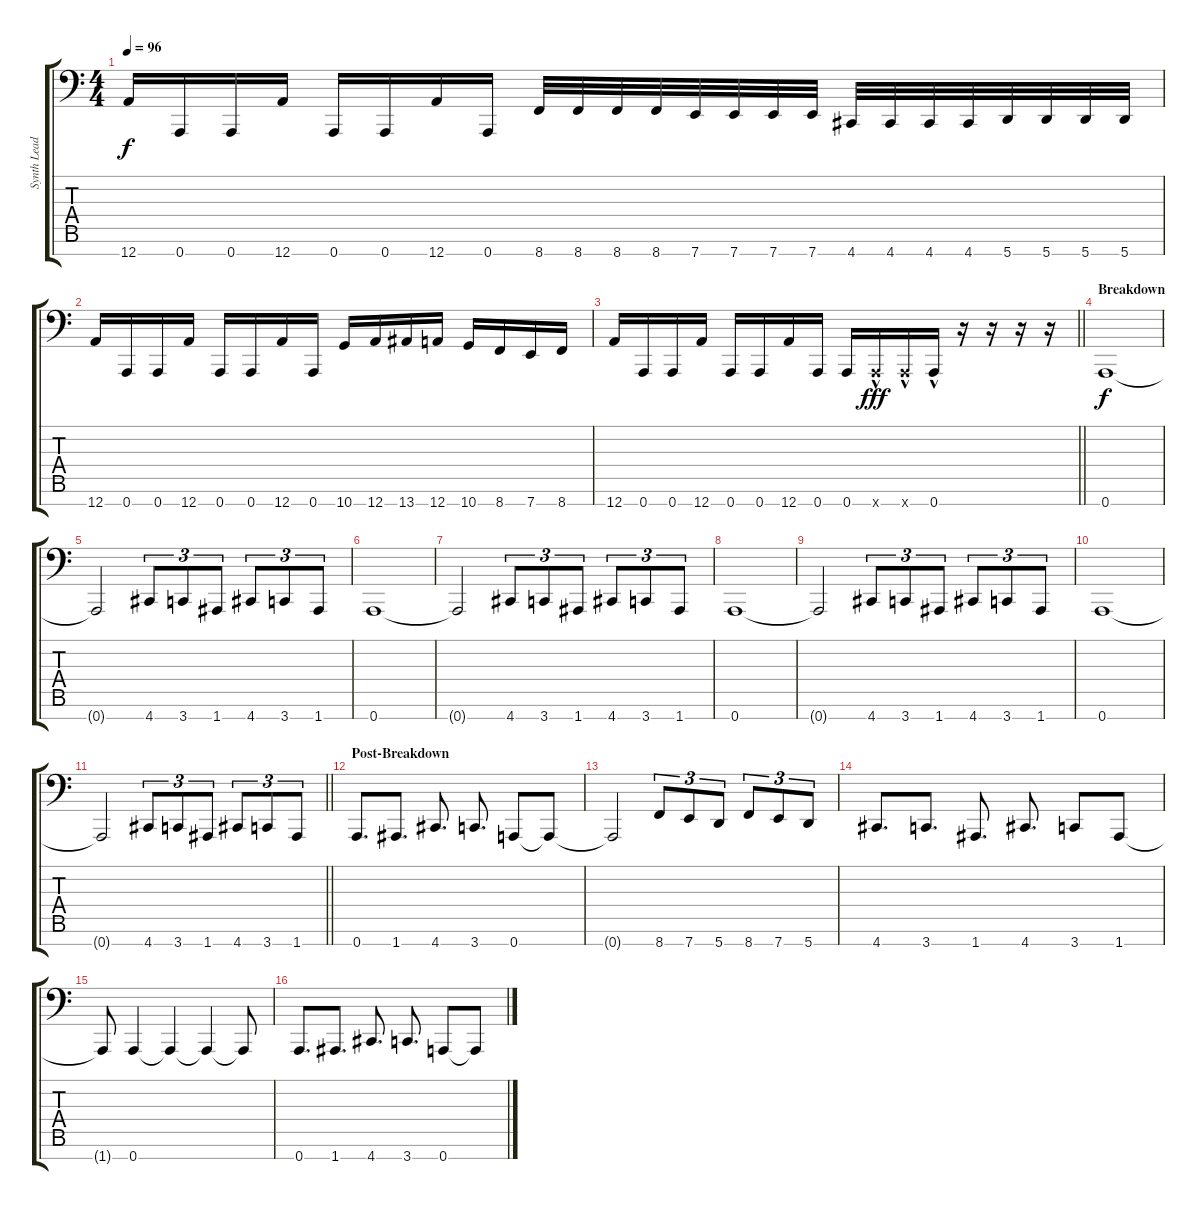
\track ("Synth Lead" "Synth Lead") {instrument lead2sawtooth}
\staff {score tabs}
\tuning (E4 B3 G3 D3 A2 E2 A1) {hide}
\ts (4 4)
\tempo 96
\clef f4
\ks c
12.7.16{dy f} 0.7.16 0.7.16 12.7.16 0.7.16 0.7.16 12.7.16 0.7.16 8.7.32 8.7.32 8.7.32 8.7.32 7.7.32 7.7.32 7.7.32 7.7.32 4.7.32 4.7.32 4.7.32 4.7.32 5.7.32 5.7.32 5.7.32 5.7.32 |
12.7.16 0.7.16 0.7.16 12.7.16 0.7.16 0.7.16 12.7.16 0.7.16 10.7.16 12.7.16 13.7.16 12.7.16 10.7.16 8.7.16 7.7.16 8.7.16 |
\barLineRight lightlight
12.7.16 0.7.16 0.7.16 12.7.16 0.7.16 0.7.16 12.7.16 0.7.16 0.7.16 0.7{hac x}.16{dy fff} 0.7{hac x}.16 0.7{hac}.16 r.16 r.16 r.16 r.16 |
\section ("" "Breakdown")
0.7.1{dy f} |
0.7{t}.2 4.7.8{tu (3 2)} 3.7.8{tu (3 2)} 1.7.8{tu (3 2)} 4.7.8{tu (3 2)} 3.7.8{tu (3 2)} 1.7.8{tu (3 2)} |
0.7.1 |
0.7{t}.2 4.7.8{tu (3 2)} 3.7.8{tu (3 2)} 1.7.8{tu (3 2)} 4.7.8{tu (3 2)} 3.7.8{tu (3 2)} 1.7.8{tu (3 2)} |
0.7.1 |
0.7{t}.2 4.7.8{tu (3 2)} 3.7.8{tu (3 2)} 1.7.8{tu (3 2)} 4.7.8{tu (3 2)} 3.7.8{tu (3 2)} 1.7.8{tu (3 2)} |
0.7.1 |
\barLineRight lightlight
0.7{t}.2 4.7.8{tu (3 2)} 3.7.8{tu (3 2)} 1.7.8{tu (3 2)} 4.7.8{tu (3 2)} 3.7.8{tu (3 2)} 1.7.8{tu (3 2)} |
\section ("" "Post-Breakdown")
0.7.8{d} 1.7.8{d} 4.7.8{d} 3.7.8{d} 0.7.8 0.7{t}.8 |
0.7{t}.2 8.7.8{tu (3 2)} 7.7.8{tu (3 2)} 5.7.8{tu (3 2)} 8.7.8{tu (3 2)} 7.7.8{tu (3 2)} 5.7.8{tu (3 2)} |
4.7.8{d} 3.7.8{d} 1.7.8{d} 4.7.8{d} 3.7.8 1.7.8 |
1.7{t}.8 0.7.4 0.7{t}.4 0.7{t}.4 0.7{t}.8 |
0.7.8{d} 1.7.8{d} 4.7.8{d} 3.7.8{d} 0.7.8 0.7{t}.8
